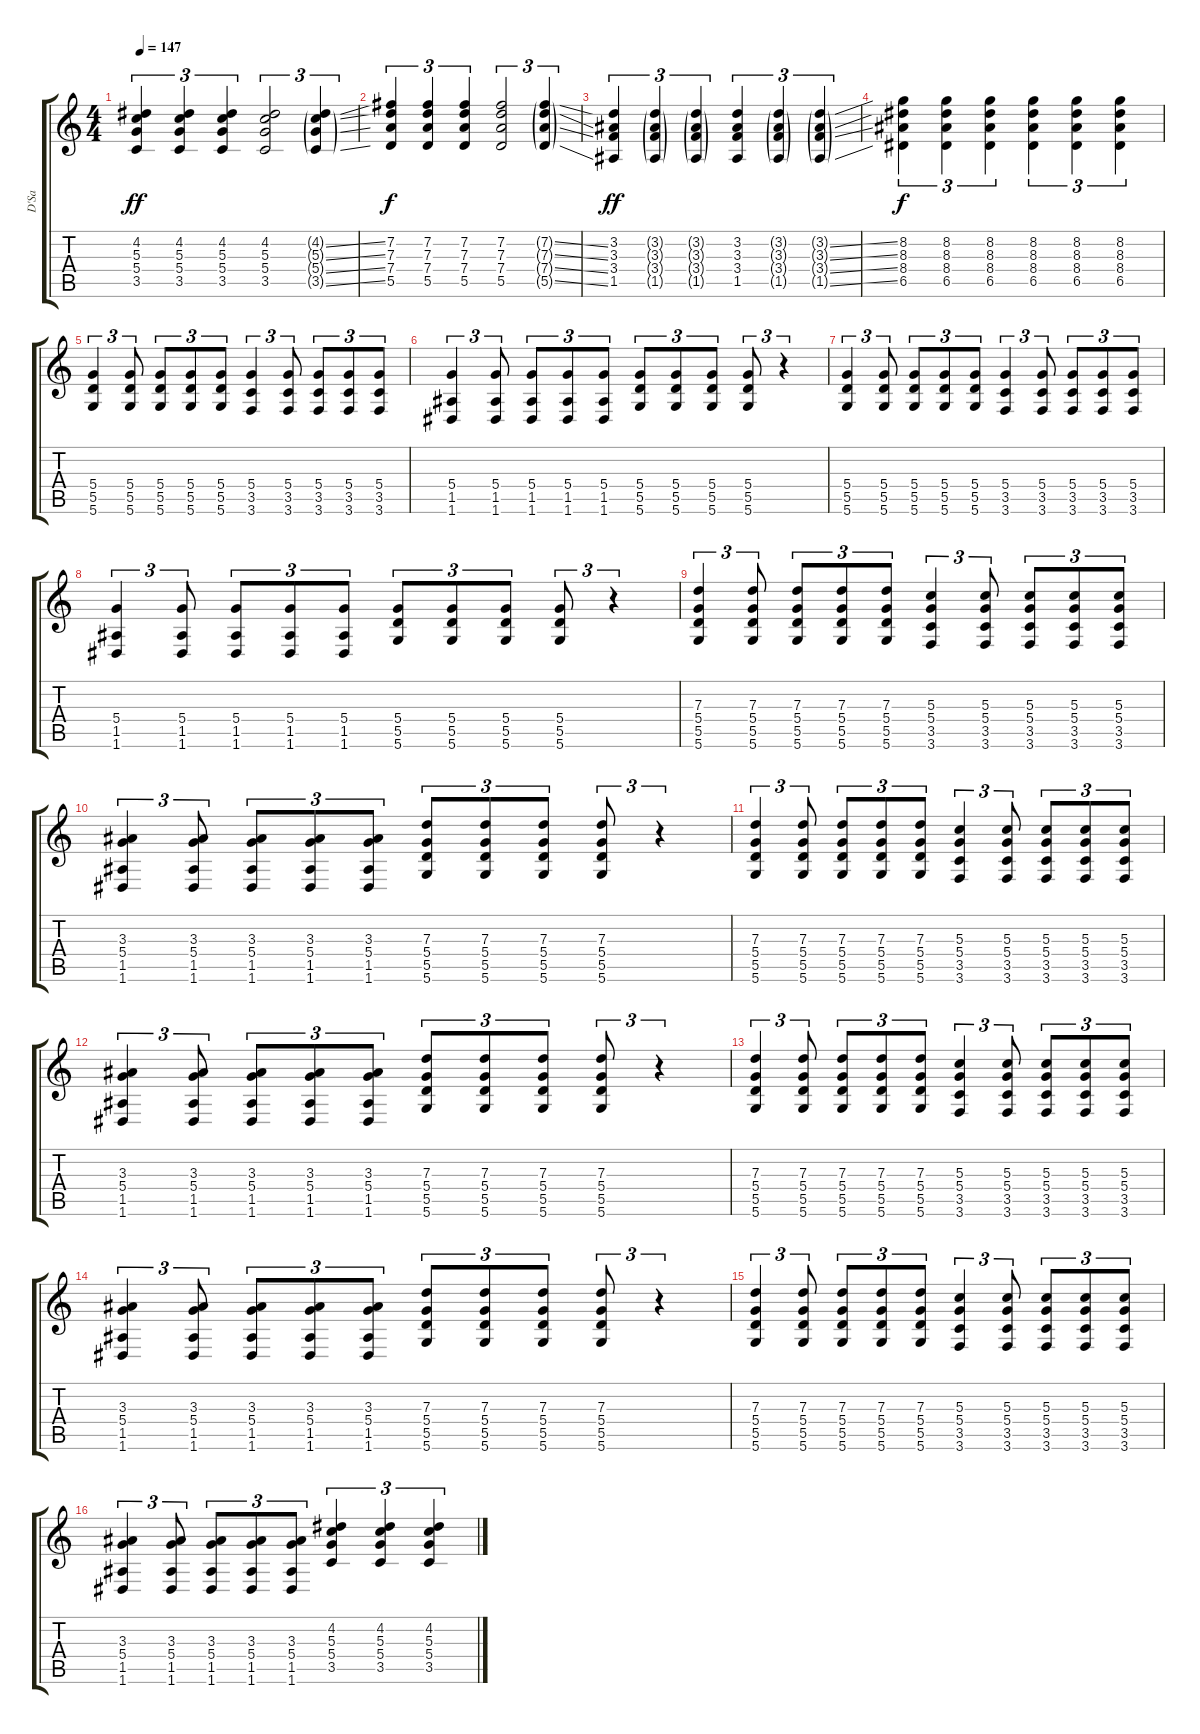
\track ("D'Sa" "D'Sa") {instrument overdrivenguitar}
\staff {score tabs}
\tuning (E4 B3 G3 D3 A2 D2) {hide}
\ts (4 4)
\tempo 147
\clef g2
\ks c
(4.2 5.3 5.4 3.5).4{tu (3 2) dy ff} (4.2 5.3 5.4 3.5).4{tu (3 2)} (4.2 5.3 5.4 3.5).4{tu (3 2)} (4.2 5.3 5.4 3.5).2{tu (3 2)} (4.2{ss g} 5.3{ss g} 5.4{ss g} 3.5{ss g}).4{tu (3 2)} |
(7.2 7.3 7.4 5.5).4{tu (3 2) dy f} (7.2 7.3 7.4 5.5).4{tu (3 2)} (7.2 7.3 7.4 5.5).4{tu (3 2)} (7.2 7.3 7.4 5.5).2{tu (3 2)} (7.2{ss g} 7.3{ss g} 7.4{ss g} 5.5{ss g}).4{tu (3 2)} |
(3.2 3.3 3.4 1.5).4{tu (3 2) dy ff} (3.2{g} 3.3{g} 3.4{g} 1.5{g}).4{tu (3 2)} (3.2{g} 3.3{g} 3.4{g} 1.5{g}).4{tu (3 2)} (3.2 3.3 3.4 1.5).4{tu (3 2)} (3.2{g} 3.3{g} 3.4{g} 1.5{g}).4{tu (3 2)} (3.2{ss g} 3.3{ss g} 3.4{ss g} 1.5{ss g}).4{tu (3 2)} |
(8.2 8.3 8.4 6.5).4{tu (3 2) dy f} (8.2 8.3 8.4 6.5).4{tu (3 2)} (8.2 8.3 8.4 6.5).4{tu (3 2)} (8.2 8.3 8.4 6.5).4{tu (3 2)} (8.2 8.3 8.4 6.5).4{tu (3 2)} (8.2 8.3 8.4 6.5).4{tu (3 2)} |
(5.4 5.5 5.6).4{tu (3 2)} (5.4 5.5 5.6).8{tu (3 2)} (5.4 5.5 5.6).8{tu (3 2)} (5.4 5.5 5.6).8{tu (3 2)} (5.4 5.5 5.6).8{tu (3 2)} (5.4 3.5 3.6).4{tu (3 2)} (5.4 3.5 3.6).8{tu (3 2)} (5.4 3.5 3.6).8{tu (3 2)} (5.4 3.5 3.6).8{tu (3 2)} (5.4 3.5 3.6).8{tu (3 2)} |
(5.4 1.5 1.6).4{tu (3 2)} (5.4 1.5 1.6).8{tu (3 2)} (5.4 1.5 1.6).8{tu (3 2)} (5.4 1.5 1.6).8{tu (3 2)} (5.4 1.5 1.6).8{tu (3 2)} (5.4 5.5 5.6).8{tu (3 2)} (5.4 5.5 5.6).8{tu (3 2)} (5.4 5.5 5.6).8{tu (3 2)} (5.4 5.5 5.6).8{tu (3 2)} r.4{tu (3 2)} |
(5.4 5.5 5.6).4{tu (3 2)} (5.4 5.5 5.6).8{tu (3 2)} (5.4 5.5 5.6).8{tu (3 2)} (5.4 5.5 5.6).8{tu (3 2)} (5.4 5.5 5.6).8{tu (3 2)} (5.4 3.5 3.6).4{tu (3 2)} (5.4 3.5 3.6).8{tu (3 2)} (5.4 3.5 3.6).8{tu (3 2)} (5.4 3.5 3.6).8{tu (3 2)} (5.4 3.5 3.6).8{tu (3 2)} |
(5.4 1.5 1.6).4{tu (3 2)} (5.4 1.5 1.6).8{tu (3 2)} (5.4 1.5 1.6).8{tu (3 2)} (5.4 1.5 1.6).8{tu (3 2)} (5.4 1.5 1.6).8{tu (3 2)} (5.4 5.5 5.6).8{tu (3 2)} (5.4 5.5 5.6).8{tu (3 2)} (5.4 5.5 5.6).8{tu (3 2)} (5.4 5.5 5.6).8{tu (3 2)} r.4{tu (3 2)} |
(7.3 5.4 5.5 5.6).4{tu (3 2)} (7.3 5.4 5.5 5.6).8{tu (3 2)} (7.3 5.4 5.5 5.6).8{tu (3 2)} (7.3 5.4 5.5 5.6).8{tu (3 2)} (7.3 5.4 5.5 5.6).8{tu (3 2)} (5.3 5.4 3.5 3.6).4{tu (3 2)} (5.3 5.4 3.5 3.6).8{tu (3 2)} (5.3 5.4 3.5 3.6).8{tu (3 2)} (5.3 5.4 3.5 3.6).8{tu (3 2)} (5.3 5.4 3.5 3.6).8{tu (3 2)} |
(3.3 5.4 1.5 1.6).4{tu (3 2)} (3.3 5.4 1.5 1.6).8{tu (3 2)} (3.3 5.4 1.5 1.6).8{tu (3 2)} (3.3 5.4 1.5 1.6).8{tu (3 2)} (3.3 5.4 1.5 1.6).8{tu (3 2)} (7.3 5.4 5.5 5.6).8{tu (3 2)} (7.3 5.4 5.5 5.6).8{tu (3 2)} (7.3 5.4 5.5 5.6).8{tu (3 2)} (7.3 5.4 5.5 5.6).8{tu (3 2)} r.4{tu (3 2)} |
(7.3 5.4 5.5 5.6).4{tu (3 2)} (7.3 5.4 5.5 5.6).8{tu (3 2)} (7.3 5.4 5.5 5.6).8{tu (3 2)} (7.3 5.4 5.5 5.6).8{tu (3 2)} (7.3 5.4 5.5 5.6).8{tu (3 2)} (5.3 5.4 3.5 3.6).4{tu (3 2)} (5.3 5.4 3.5 3.6).8{tu (3 2)} (5.3 5.4 3.5 3.6).8{tu (3 2)} (5.3 5.4 3.5 3.6).8{tu (3 2)} (5.3 5.4 3.5 3.6).8{tu (3 2)} |
(3.3 5.4 1.5 1.6).4{tu (3 2)} (3.3 5.4 1.5 1.6).8{tu (3 2)} (3.3 5.4 1.5 1.6).8{tu (3 2)} (3.3 5.4 1.5 1.6).8{tu (3 2)} (3.3 5.4 1.5 1.6).8{tu (3 2)} (7.3 5.4 5.5 5.6).8{tu (3 2)} (7.3 5.4 5.5 5.6).8{tu (3 2)} (7.3 5.4 5.5 5.6).8{tu (3 2)} (7.3 5.4 5.5 5.6).8{tu (3 2)} r.4{tu (3 2)} |
(7.3 5.4 5.5 5.6).4{tu (3 2)} (7.3 5.4 5.5 5.6).8{tu (3 2)} (7.3 5.4 5.5 5.6).8{tu (3 2)} (7.3 5.4 5.5 5.6).8{tu (3 2)} (7.3 5.4 5.5 5.6).8{tu (3 2)} (5.3 5.4 3.5 3.6).4{tu (3 2)} (5.3 5.4 3.5 3.6).8{tu (3 2)} (5.3 5.4 3.5 3.6).8{tu (3 2)} (5.3 5.4 3.5 3.6).8{tu (3 2)} (5.3 5.4 3.5 3.6).8{tu (3 2)} |
(3.3 5.4 1.5 1.6).4{tu (3 2)} (3.3 5.4 1.5 1.6).8{tu (3 2)} (3.3 5.4 1.5 1.6).8{tu (3 2)} (3.3 5.4 1.5 1.6).8{tu (3 2)} (3.3 5.4 1.5 1.6).8{tu (3 2)} (7.3 5.4 5.5 5.6).8{tu (3 2)} (7.3 5.4 5.5 5.6).8{tu (3 2)} (7.3 5.4 5.5 5.6).8{tu (3 2)} (7.3 5.4 5.5 5.6).8{tu (3 2)} r.4{tu (3 2)} |
(7.3 5.4 5.5 5.6).4{tu (3 2)} (7.3 5.4 5.5 5.6).8{tu (3 2)} (7.3 5.4 5.5 5.6).8{tu (3 2)} (7.3 5.4 5.5 5.6).8{tu (3 2)} (7.3 5.4 5.5 5.6).8{tu (3 2)} (5.3 5.4 3.5 3.6).4{tu (3 2)} (5.3 5.4 3.5 3.6).8{tu (3 2)} (5.3 5.4 3.5 3.6).8{tu (3 2)} (5.3 5.4 3.5 3.6).8{tu (3 2)} (5.3 5.4 3.5 3.6).8{tu (3 2)} |
(3.3 5.4 1.5 1.6).4{tu (3 2)} (3.3 5.4 1.5 1.6).8{tu (3 2)} (3.3 5.4 1.5 1.6).8{tu (3 2)} (3.3 5.4 1.5 1.6).8{tu (3 2)} (3.3 5.4 1.5 1.6).8{tu (3 2)} (4.2 5.3 5.4 3.5).4{tu (3 2)} (4.2 5.3 5.4 3.5).4{tu (3 2)} (4.2 5.3 5.4 3.5).4{tu (3 2)}
